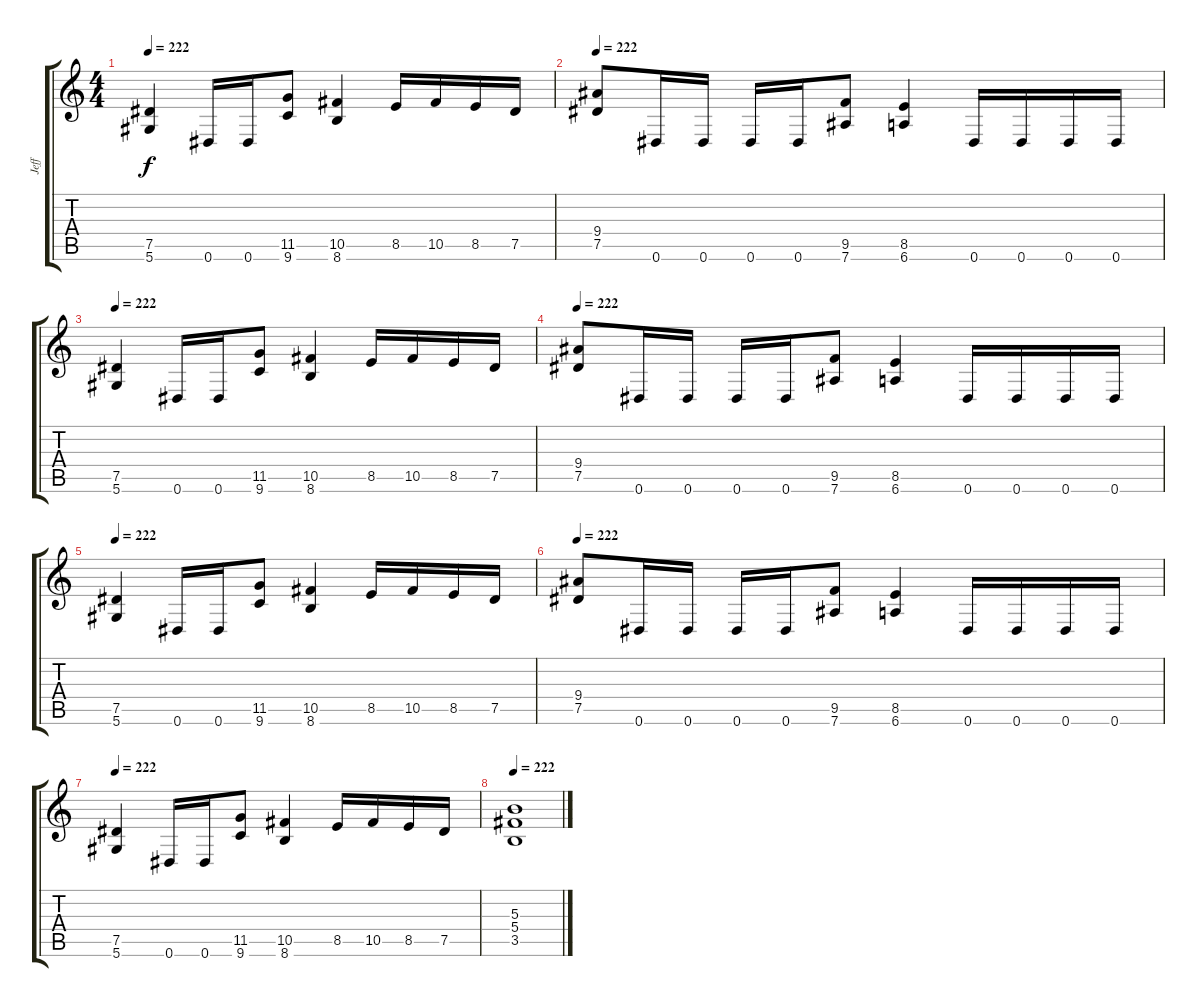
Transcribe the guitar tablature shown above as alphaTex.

\track ("Jeff" "Jeff") {instrument distortionguitar}
\staff {score tabs}
\tuning (Eb4 Bb3 Gb3 Db3 Ab2 Eb2) {hide}
\ts (4 4)
\tempo 222
\clef g2
\ks c
(7.5 5.6).4{dy f} 0.6.16 0.6.16 (11.5 9.6).8 (10.5 8.6).4 8.5.16 10.5.16 8.5.16 7.5.16 |
\tempo 222
(9.4 7.5).8 0.6.16 0.6.16 0.6.16 0.6.16 (9.5 7.6).8 (8.5 6.6).4 0.6.16 0.6.16 0.6.16 0.6.16 |
\tempo 222
(7.5 5.6).4 0.6.16 0.6.16 (11.5 9.6).8 (10.5 8.6).4 8.5.16 10.5.16 8.5.16 7.5.16 |
\tempo 222
(9.4 7.5).8 0.6.16 0.6.16 0.6.16 0.6.16 (9.5 7.6).8 (8.5 6.6).4 0.6.16 0.6.16 0.6.16 0.6.16 |
\tempo 222
(7.5 5.6).4 0.6.16 0.6.16 (11.5 9.6).8 (10.5 8.6).4 8.5.16 10.5.16 8.5.16 7.5.16 |
\tempo 222
(9.4 7.5).8 0.6.16 0.6.16 0.6.16 0.6.16 (9.5 7.6).8 (8.5 6.6).4 0.6.16 0.6.16 0.6.16 0.6.16 |
\tempo 222
(7.5 5.6).4 0.6.16 0.6.16 (11.5 9.6).8 (10.5 8.6).4 8.5.16 10.5.16 8.5.16 7.5.16 |
\tempo 222
(5.3 5.4 3.5).1
